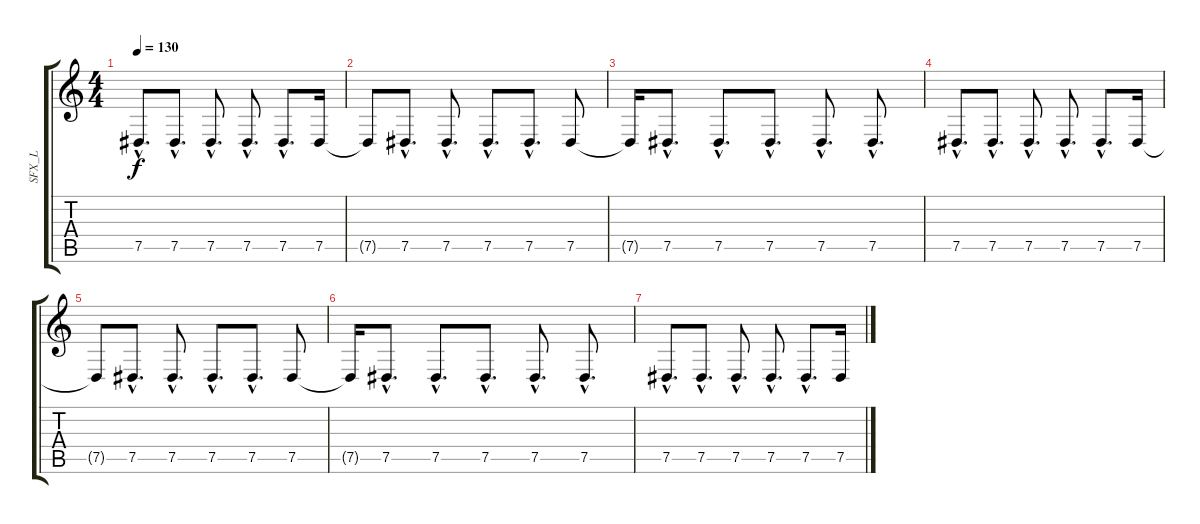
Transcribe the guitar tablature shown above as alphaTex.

\track ("SFX_L" "SFX_L") {instrument sitar}
\staff {score tabs}
\tuning (Eb4 Bb3 Gb3 Db3 Ab2 Eb2) {hide}
\ts (4 4)
\tempo 130
\clef g2
\ks c
7.5{hac}.8{d dy f volume 4 balance 2 instrument clavinet} 7.5{hac}.8{d} 7.5{hac}.8{d} 7.5{hac}.8{d} 7.5{hac}.8{d} 7.5.16 |
7.5{t}.8 7.5{hac}.8{d} 7.5{hac}.8{d} 7.5{hac}.8{d} 7.5{hac}.8{d} 7.5.8 |
7.5{t}.16 7.5{hac}.8{d} 7.5{hac}.8{d} 7.5{hac}.8{d} 7.5{hac}.8{d} 7.5{hac}.8{d} |
7.5{hac}.8{d} 7.5{hac}.8{d} 7.5{hac}.8{d} 7.5{hac}.8{d} 7.5{hac}.8{d} 7.5.16 |
7.5{t}.8 7.5{hac}.8{d} 7.5{hac}.8{d} 7.5{hac}.8{d} 7.5{hac}.8{d} 7.5.8 |
7.5{t}.16 7.5{hac}.8{d} 7.5{hac}.8{d} 7.5{hac}.8{d} 7.5{hac}.8{d} 7.5{hac}.8{d} |
7.5{hac}.8{d} 7.5{hac}.8{d} 7.5{hac}.8{d} 7.5{hac}.8{d} 7.5{hac}.8{d} 7.5.16
